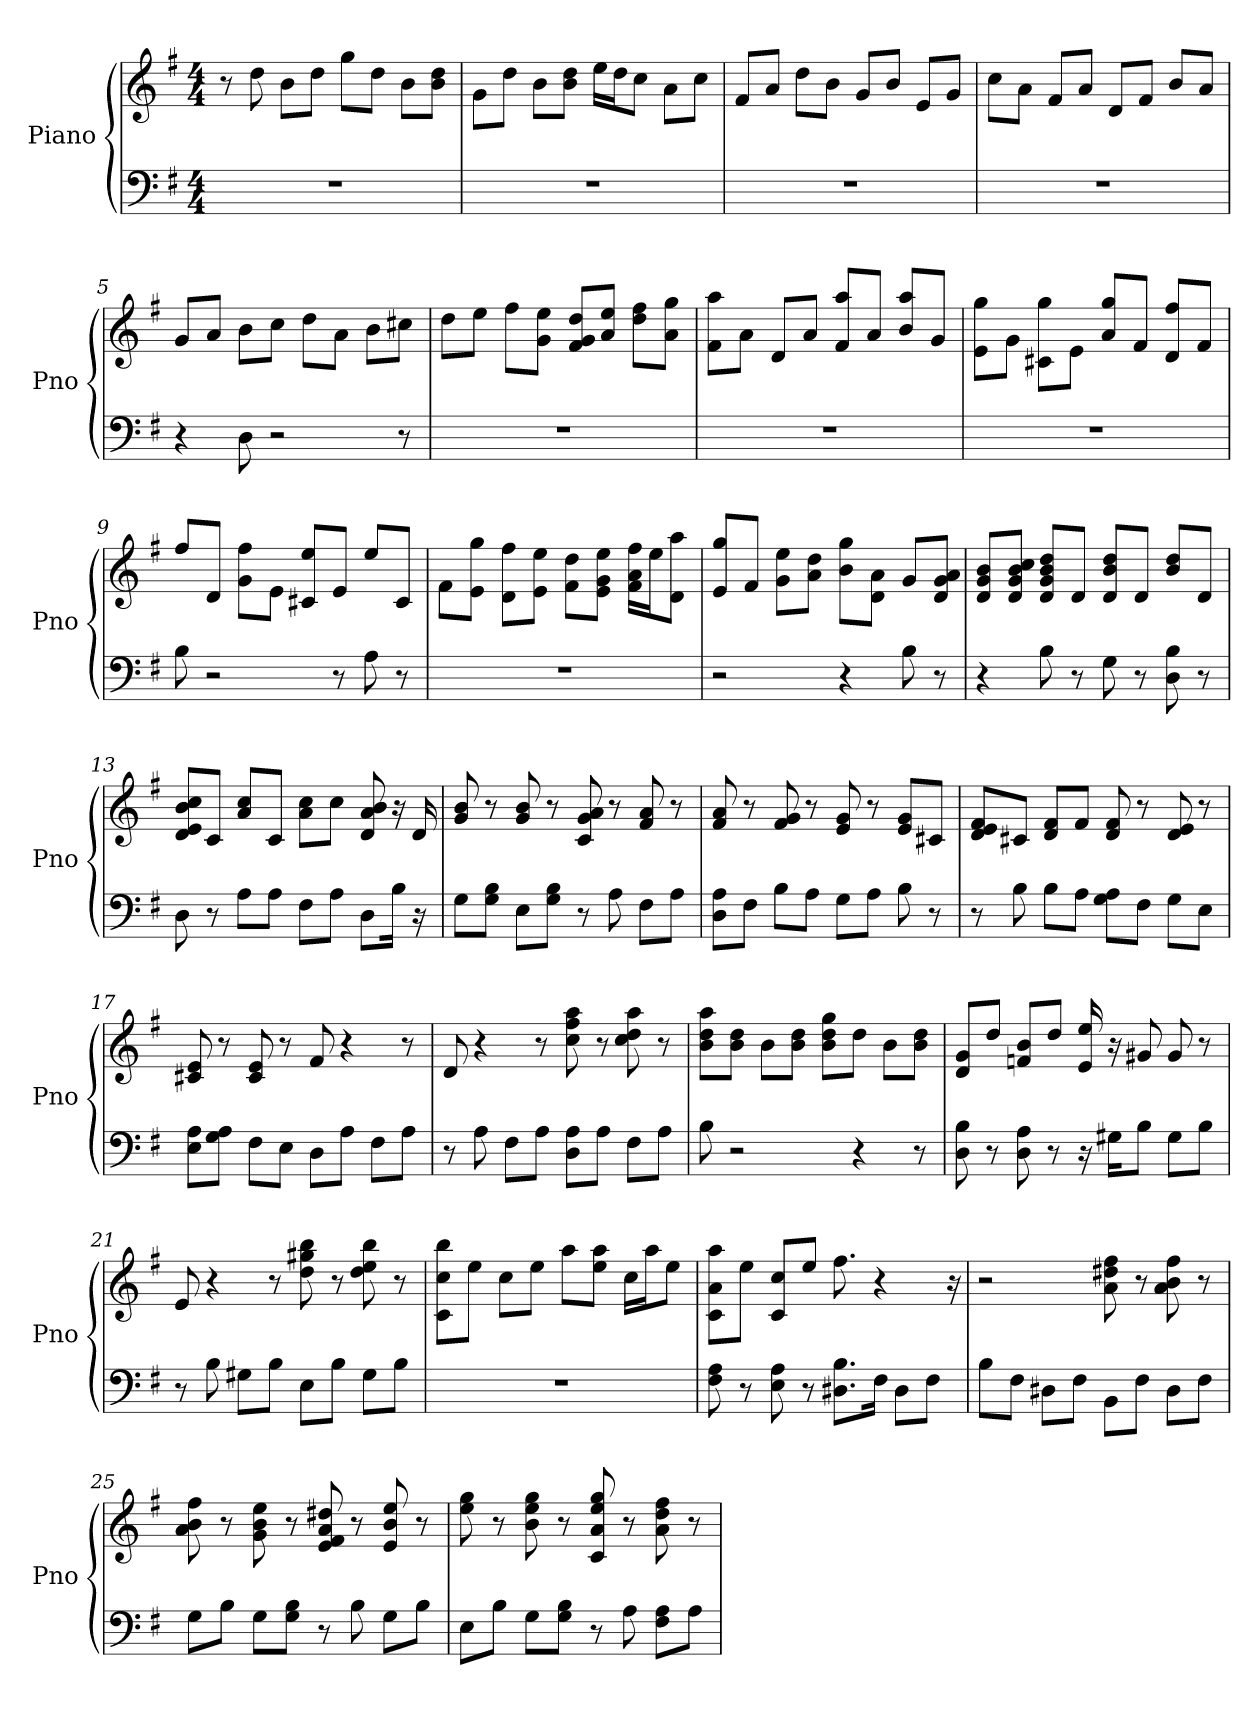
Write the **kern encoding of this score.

**kern	**kern
*part1	*part1
*staff2	*staff1
*I"Piano	*
*I'Pno	*
*clefF4	*clefG2
*k[f#]	*k[f#]
*G:	*G:
*M4/4	*M4/4
*MM167	*MM167
=1	=1
1r	8r
.	8dd
.	8b\L
.	8dd\J
.	8gg\L
.	8dd\J
.	8b\L
.	8b\ 8dd\J
=2	=2
1r	8g\L
.	8dd\J
.	8b\L
.	8b\ 8dd\J
.	16ee\LL
.	16dd\J
.	8cc\J
.	8a\L
.	8cc\J
=3	=3
1r	8f#/L
.	8a/J
.	8dd\L
.	8b\J
.	8g/L
.	8b/J
.	8e/L
.	8g/J
=4	=4
1r	8cc\L
.	8a\J
.	8f#/L
.	8a/J
.	8d/L
.	8f#/J
.	8b/L
.	8a/J
=5	=5
4r	8g/L
.	8a/J
8D	8b\L
2r	8cc\J
.	8dd\L
.	8a\J
.	8b\L
8r	8cc#\J
=6	=6
1r	8dd\L
.	8ee\J
.	8ff#\L
.	8ee\ 8g\J
.	8f#/ 8dd/ 8g/L
.	8ee/ 8a/J
.	8ff#\ 8dd\L
.	8a\ 8gg\J
=7	=7
1r	8aa\ 8f#\L
.	8a\J
.	8d/L
.	8a/J
.	8f#/ 8aa/L
.	8a/J
.	8b/ 8aa/L
.	8g/J
=8	=8
1r	8gg\ 8e\L
.	8g\J
.	8gg\ 8c#\L
.	8e\J
.	8a/ 8gg/L
.	8f#/J
.	8d/ 8ff#/L
.	8f#/J
=9	=9
8B	8ff#/L
2r	8d/J
.	8ff#\ 8g\L
.	8e\J
.	8c#/ 8ee/L
8r	8e/J
8A	8ee/L
8r	8c#/J
=10	=10
1r	8f#\L
.	8e\ 8gg\J
.	8ff#\ 8d\L
.	8e\ 8ee\J
.	8dd\ 8f#\L
.	8e\ 8ee\ 8g\J
.	16f#\ 16ff#\ 16a\LL
.	16ee\J
.	8d\ 8aa\J
=11	=11
2r	8e/ 8gg/L
.	8f#/J
.	8g\ 8ee\L
.	8a\ 8dd\J
4r	8gg\ 8b\L
.	8a\ 8d\J
8B	8g/L
8r	8g/ 8a/ 8d/J
=12	=12
4r	8g/ 8b/ 8d/L
.	8g/ 8cc/ 8b/ 8d/J
8B	8g/ 8b/ 8dd/ 8d/L
8r	8d/J
8G	8d/ 8b/ 8dd/L
8r	8d/J
8B 8D	8dd/ 8b/L
8r	8d/J
=13	=13
8D	8cc/ 8b/ 8d/ 8e/L
8r	8c/J
8A\L	8cc/ 8a/L
8A\J	8c/J
8F#\L	8cc\ 8a\L
8A\J	8cc\J
8D\L	8a 8b 8d
16B\Jk	16r
16r	16d
=14	=14
8G\L	8g 8b
8B\ 8G\J	8r
8E\L	8g 8b
8B\ 8G\J	8r
8r	8a 8g 8c
8A	8r
8F#\L	8a 8f#
8A\J	8r
=15	=15
8D\ 8A\L	8f# 8a
8F#\J	8r
8B\L	8g 8f#
8A\J	8r
8G\L	8e 8g
8A\J	8r
8B	8g/ 8e/L
8r	8c#/J
=16	=16
8r	8d/ 8f#/ 8e/L
8B	8c#/J
8B\L	8d/ 8f#/L
8A\J	8f#/J
8G\ 8A\L	8d 8f#
8F#\J	8r
8G\L	8e 8d
8E\J	8r
=17	=17
8E\ 8A\L	8e 8c#
8G\ 8A\J	8r
8F#\L	8e 8c#
8E\J	8r
8D\L	8f#
8A\J	4r
8F#\L	.
8A\J	8r
=18	=18
8r	8d
8A	4r
8F#\L	.
8A\J	8r
8A\ 8D\L	8cc 8aa 8ff#
8A\J	8r
8F#\L	8cc 8aa 8dd
8A\J	8r
=19	=19
8B	8dd\ 8aa\ 8b\L
2r	8b\ 8dd\J
.	8b\L
.	8b\ 8dd\J
.	8dd\ 8b\ 8gg\L
4r	8dd\J
.	8b\L
8r	8dd\ 8b\J
=20	=20
8B 8D	8d/ 8g/L
8r	8dd/J
8A 8D	8f/ 8b/L
8r	8dd/J
16r	16e 16ee
16G#\KL	16r
8B\J	8g#
8G#\L	8g#
8B\J	8r
=21	=21
8r	8e
8B	4r
8G#\L	.
8B\J	8r
8E\L	8bb 8gg# 8dd
8B\J	8r
8G#\L	8bb 8ee 8dd
8B\J	8r
=22	=22
1r	8bb\ 8cc\ 8c\L
.	8ee\J
.	8cc\L
.	8ee\J
.	8aa\L
.	8ee\ 8aa\J
.	16cc\LL
.	16aa\J
.	8ee\J
=23	=23
8A 8F#	8aa\ 8c\ 8a\L
8r	8ee\J
8A 8E	8c/ 8cc/L
8r	8ee/J
8.B\ 8.D#\L	8.ff#
16F#\Jk	4r
8D#\L	.
8F#\J	.
.	16r
=24	=24
8B\L	2r
8F#\J	.
8D#\L	.
8F#\J	.
8BB\L	8dd# 8ff# 8a
8F#\J	8r
8D#\L	8ff# 8a 8b
8F#\J	8r
=25	=25
8G\L	8ff# 8a 8b
8B\J	8r
8G\L	8ee 8g 8b
8G\ 8B\J	8r
8r	8dd# 8e 8f# 8a
8B	8r
8G\L	8ee 8e 8b
8B\J	8r
=26	=26
8E\L	8ee 8gg
8B\J	8r
8G\L	8b 8gg 8ee
8G\ 8B\J	8r
8r	8a 8c 8ee 8gg
8A	8r
8A\ 8F#\L	8a 8dd 8ff#
8A\J	8r
=	=
*-	*-
